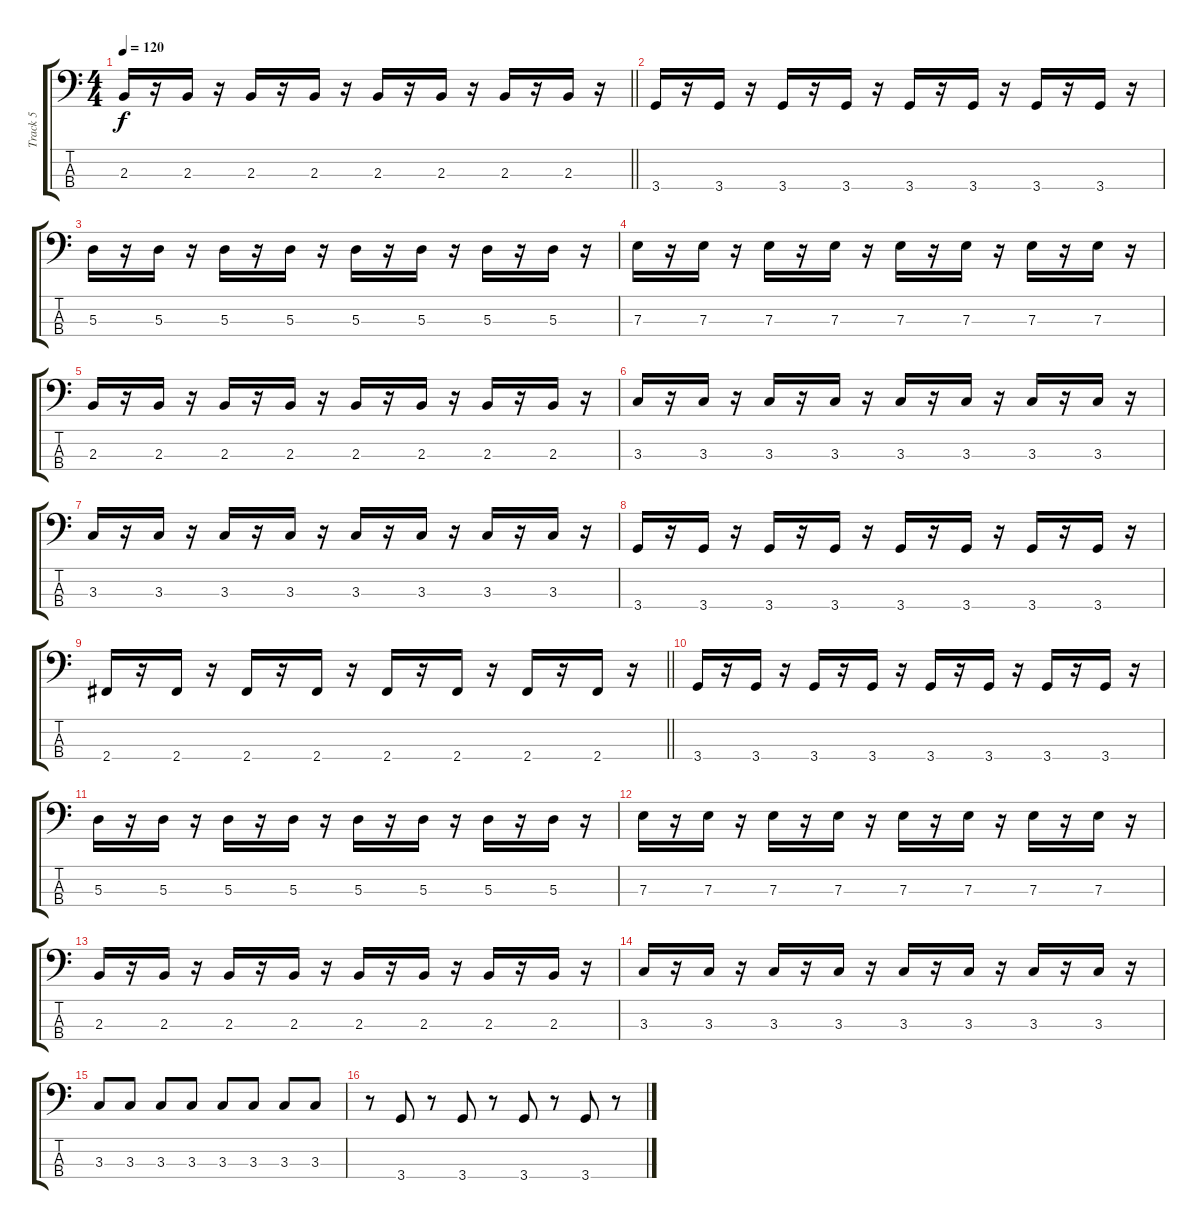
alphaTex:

\track ("Track 5" "Track 5") {instrument electricbassfinger}
\staff {score tabs}
\tuning (G2 D2 A1 E1) {hide}
\ts (4 4)
\tempo 120
\clef f4
\barLineRight lightlight
\ks c
2.3.16{dy f} r.16 2.3.16 r.16 2.3.16 r.16 2.3.16 r.16 2.3.16 r.16 2.3.16 r.16 2.3.16 r.16 2.3.16 r.16 |
3.4.16 r.16 3.4.16 r.16 3.4.16 r.16 3.4.16 r.16 3.4.16 r.16 3.4.16 r.16 3.4.16 r.16 3.4.16 r.16 |
5.3.16 r.16 5.3.16 r.16 5.3.16 r.16 5.3.16 r.16 5.3.16 r.16 5.3.16 r.16 5.3.16 r.16 5.3.16 r.16 |
7.3.16 r.16 7.3.16 r.16 7.3.16 r.16 7.3.16 r.16 7.3.16 r.16 7.3.16 r.16 7.3.16 r.16 7.3.16 r.16 |
2.3.16 r.16 2.3.16 r.16 2.3.16 r.16 2.3.16 r.16 2.3.16 r.16 2.3.16 r.16 2.3.16 r.16 2.3.16 r.16 |
3.3.16 r.16 3.3.16 r.16 3.3.16 r.16 3.3.16 r.16 3.3.16 r.16 3.3.16 r.16 3.3.16 r.16 3.3.16 r.16 |
3.3.16 r.16 3.3.16 r.16 3.3.16 r.16 3.3.16 r.16 3.3.16 r.16 3.3.16 r.16 3.3.16 r.16 3.3.16 r.16 |
3.4.16 r.16 3.4.16 r.16 3.4.16 r.16 3.4.16 r.16 3.4.16 r.16 3.4.16 r.16 3.4.16 r.16 3.4.16 r.16 |
\barLineRight lightlight
2.4.16 r.16 2.4.16 r.16 2.4.16 r.16 2.4.16 r.16 2.4.16 r.16 2.4.16 r.16 2.4.16 r.16 2.4.16 r.16 |
3.4.16 r.16 3.4.16 r.16 3.4.16 r.16 3.4.16 r.16 3.4.16 r.16 3.4.16 r.16 3.4.16 r.16 3.4.16 r.16 |
5.3.16 r.16 5.3.16 r.16 5.3.16 r.16 5.3.16 r.16 5.3.16 r.16 5.3.16 r.16 5.3.16 r.16 5.3.16 r.16 |
7.3.16 r.16 7.3.16 r.16 7.3.16 r.16 7.3.16 r.16 7.3.16 r.16 7.3.16 r.16 7.3.16 r.16 7.3.16 r.16 |
2.3.16 r.16 2.3.16 r.16 2.3.16 r.16 2.3.16 r.16 2.3.16 r.16 2.3.16 r.16 2.3.16 r.16 2.3.16 r.16 |
3.3.16 r.16 3.3.16 r.16 3.3.16 r.16 3.3.16 r.16 3.3.16 r.16 3.3.16 r.16 3.3.16 r.16 3.3.16 r.16 |
3.3.8 3.3.8 3.3.8 3.3.8 3.3.8 3.3.8 3.3.8 3.3.8 |
r.8 3.4.8 r.8 3.4.8 r.8 3.4.8 r.8 3.4.8 r.8
